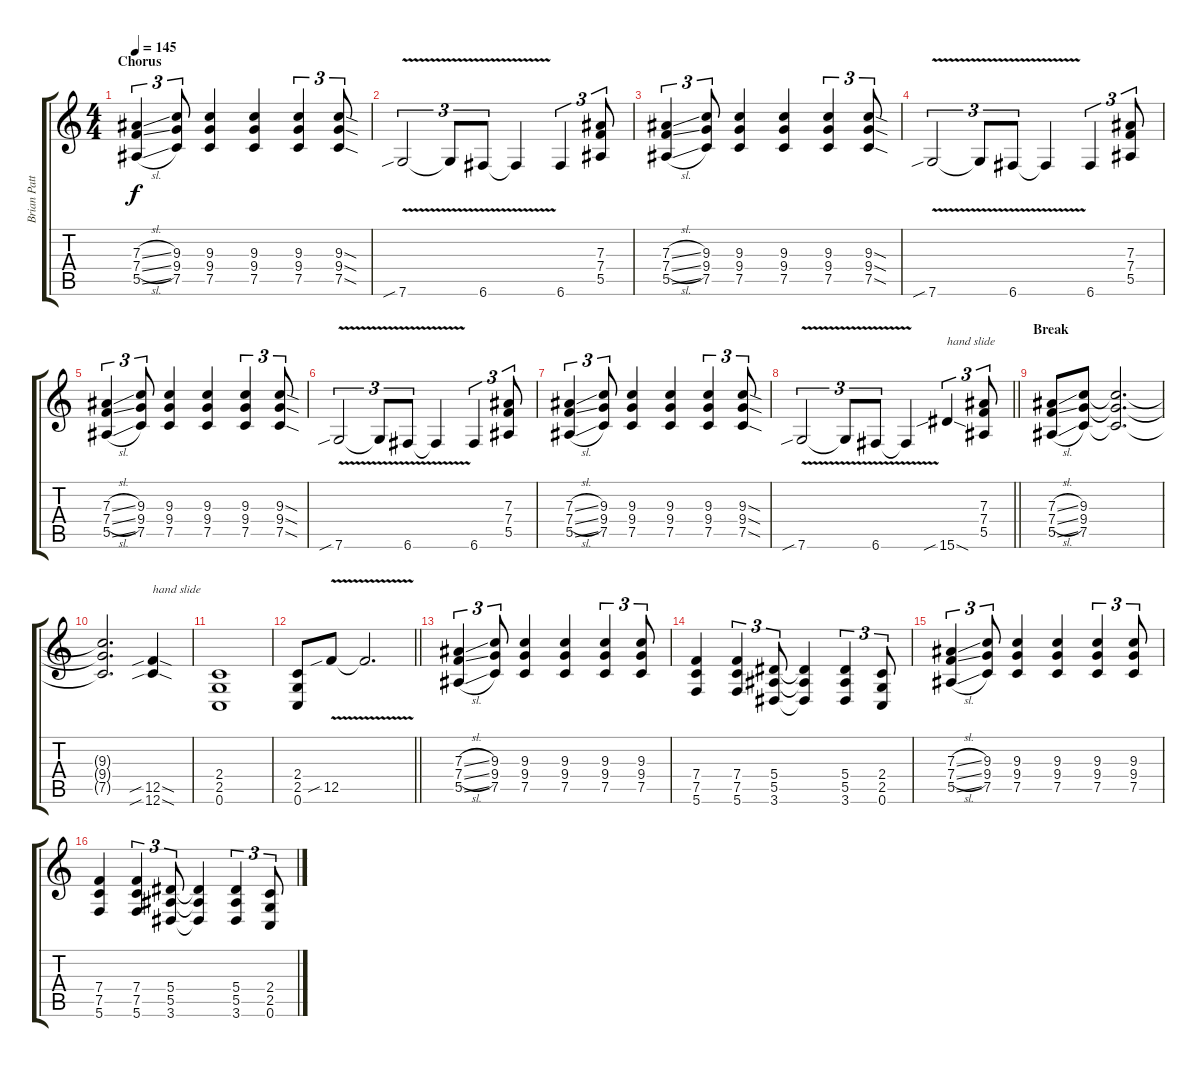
\track ("Brian Patton" "Brian Patt") {instrument distortionguitar}
\staff {score tabs}
\tuning (C4 G3 Eb3 Bb2 F2 C2) {hide}
\ts (4 4)
\section ("" "Chorus")
\tempo 145
\clef g2
\ks c
(7.3{sl} 7.4{sl} 5.5{sl}).4{tu (3 2) dy f} (9.3 9.4 7.5).8{tu (3 2)} (9.3 9.4 7.5).4 (9.3 9.4 7.5).4 (9.3 9.4 7.5).4{tu (3 2)} (9.3{sod} 9.4{sod} 7.5{sod}).8{tu (3 2)} |
7.6{v sib}.2{tu (3 2)} 7.6{t}.8{tu (3 2)} 6.6{v}.8{tu (3 2)} 6.6{t}.4 6.6.4{tu (3 2)} (7.3 7.4 5.5).8{tu (3 2)} |
(7.3{sl} 7.4{sl} 5.5{sl}).4{tu (3 2)} (9.3 9.4 7.5).8{tu (3 2)} (9.3 9.4 7.5).4 (9.3 9.4 7.5).4 (9.3 9.4 7.5).4{tu (3 2)} (9.3{sod} 9.4{sod} 7.5{sod}).8{tu (3 2)} |
7.6{v sib}.2{tu (3 2)} 7.6{t}.8{tu (3 2)} 6.6{v}.8{tu (3 2)} 6.6{t}.4 6.6.4{tu (3 2)} (7.3 7.4 5.5).8{tu (3 2)} |
(7.3{sl} 7.4{sl} 5.5{sl}).4{tu (3 2)} (9.3 9.4 7.5).8{tu (3 2)} (9.3 9.4 7.5).4 (9.3 9.4 7.5).4 (9.3 9.4 7.5).4{tu (3 2)} (9.3{sod} 9.4{sod} 7.5{sod}).8{tu (3 2)} |
7.6{v sib}.2{tu (3 2)} 7.6{t}.8{tu (3 2)} 6.6{v}.8{tu (3 2)} 6.6{t}.4 6.6.4{tu (3 2)} (7.3 7.4 5.5).8{tu (3 2)} |
(7.3{sl} 7.4{sl} 5.5{sl}).4{tu (3 2)} (9.3 9.4 7.5).8{tu (3 2)} (9.3 9.4 7.5).4 (9.3 9.4 7.5).4 (9.3 9.4 7.5).4{tu (3 2)} (9.3{sod} 9.4{sod} 7.5{sod}).8{tu (3 2)} |
\barLineRight lightlight
7.6{v sib}.2{tu (3 2)} 7.6{t}.8{tu (3 2)} 6.6{v}.8{tu (3 2)} 6.6{t}.4 15.6{sib sod}.4{tu (3 2) txt "hand slide"} (7.3 7.4 5.5).8{tu (3 2)} |
\section ("" "Break")
(7.3{sl} 7.4{sl} 5.5{sl}).8 (9.3 9.4 7.5).8 (9.3{t} 9.4{t} 7.5{t}).2{d} |
(9.3{t} 9.4{t} 7.5{t}).2{d} (12.5{sib sod} 12.6{sib sod}).4{txt "hand slide"} |
(2.4 2.5 0.6).1 |
\barLineRight lightlight
(2.4 2.5 0.6).8 12.5{v sib}.8 12.5{t}.2{d} |
\section ("" "")
(7.3{sl} 7.4{sl} 5.5{sl}).4{tu (3 2)} (9.3 9.4 7.5).8{tu (3 2)} (9.3 9.4 7.5).4 (9.3 9.4 7.5).4 (9.3 9.4 7.5).4{tu (3 2)} (9.3 9.4 7.5).8{tu (3 2)} |
(7.4 7.5 5.6).4 (7.4 7.5 5.6).4{tu (3 2)} (5.4 5.5 3.6).8{tu (3 2)} (5.4{t} 5.5{t} 3.6{t}).4 (5.4 5.5 3.6).4{tu (3 2)} (2.4 2.5 0.6).8{tu (3 2)} |
(7.3{sl} 7.4{sl} 5.5{sl}).4{tu (3 2)} (9.3 9.4 7.5).8{tu (3 2)} (9.3 9.4 7.5).4 (9.3 9.4 7.5).4 (9.3 9.4 7.5).4{tu (3 2)} (9.3 9.4 7.5).8{tu (3 2)} |
(7.4 7.5 5.6).4 (7.4 7.5 5.6).4{tu (3 2)} (5.4 5.5 3.6).8{tu (3 2)} (5.4{t} 5.5{t} 3.6{t}).4 (5.4 5.5 3.6).4{tu (3 2)} (2.4 2.5 0.6).8{tu (3 2)}
